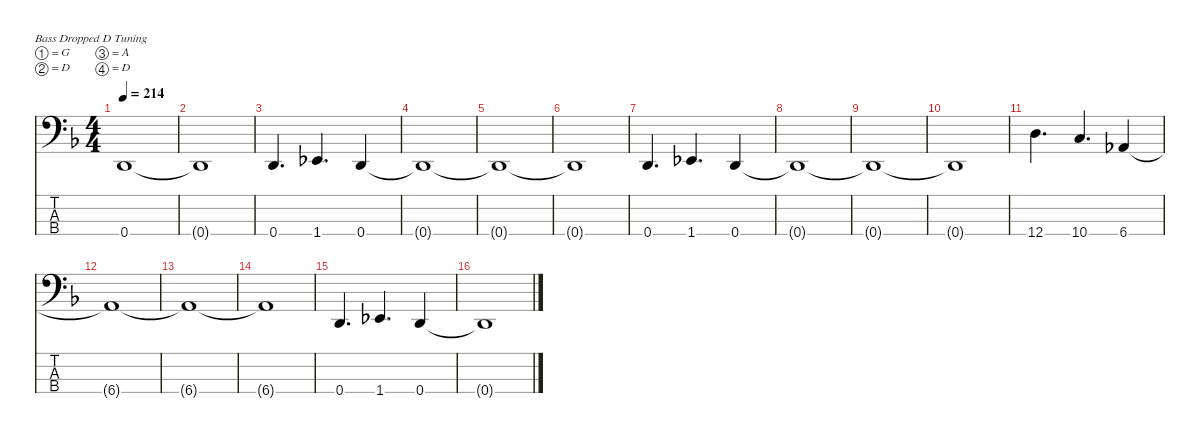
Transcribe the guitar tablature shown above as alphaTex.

\hideDynamics
\bracketExtendMode nobrackets
\singleTrackTrackNamePolicy hidden
\multiTrackTrackNamePolicy hidden
\firstSystemTrackNameMode fullname
\firstSystemTrackNameOrientation horizontal
\otherSystemsTrackNameOrientation horizontal
\track ("Bass" "E-Bass") {defaultSystemsLayout 8 instrument electricbassfinger}
\staff {score tabs}
\tuning (G2 D2 A1 D1)
\ts (4 4)
\tempo 214
\clef f4
\ks dminor
0.4{t acc forcenatural}.1{dy f beam Up} |
0.4{t acc forcenatural}.1{beam Up} |
0.4{acc forcenatural}.4{d dy ff beam Up} 1.4{acc b}.4{d beam Up} 0.4{acc forcenatural}.4{beam Up} |
0.4{t acc forcenatural}.1{dy f beam Up} |
0.4{t acc forcenatural}.1{beam Up} |
0.4{t acc forcenatural}.1{beam Up} |
0.4{acc forcenatural}.4{d dy ff beam Up} 1.4{acc b}.4{d beam Up} 0.4{acc forcenatural}.4{beam Up} |
0.4{t acc forcenatural}.1{dy f beam Up} |
0.4{t acc forcenatural}.1{beam Up} |
0.4{t acc forcenatural}.1{beam Up} |
12.4{acc forcenatural}.4{d dy ff beam Down} 10.4{acc forcenatural}.4{d beam Up} 6.4{acc b}.4{beam Up} |
6.4{t acc b}.1{dy f beam Up} |
6.4{t acc b}.1{beam Up} |
6.4{t acc b}.1{beam Up} |
0.4{acc forcenatural}.4{d dy ff beam Up} 1.4{acc b}.4{d beam Up} 0.4{acc forcenatural}.4{beam Up} |
0.4{t acc forcenatural}.1{dy f beam Up}
